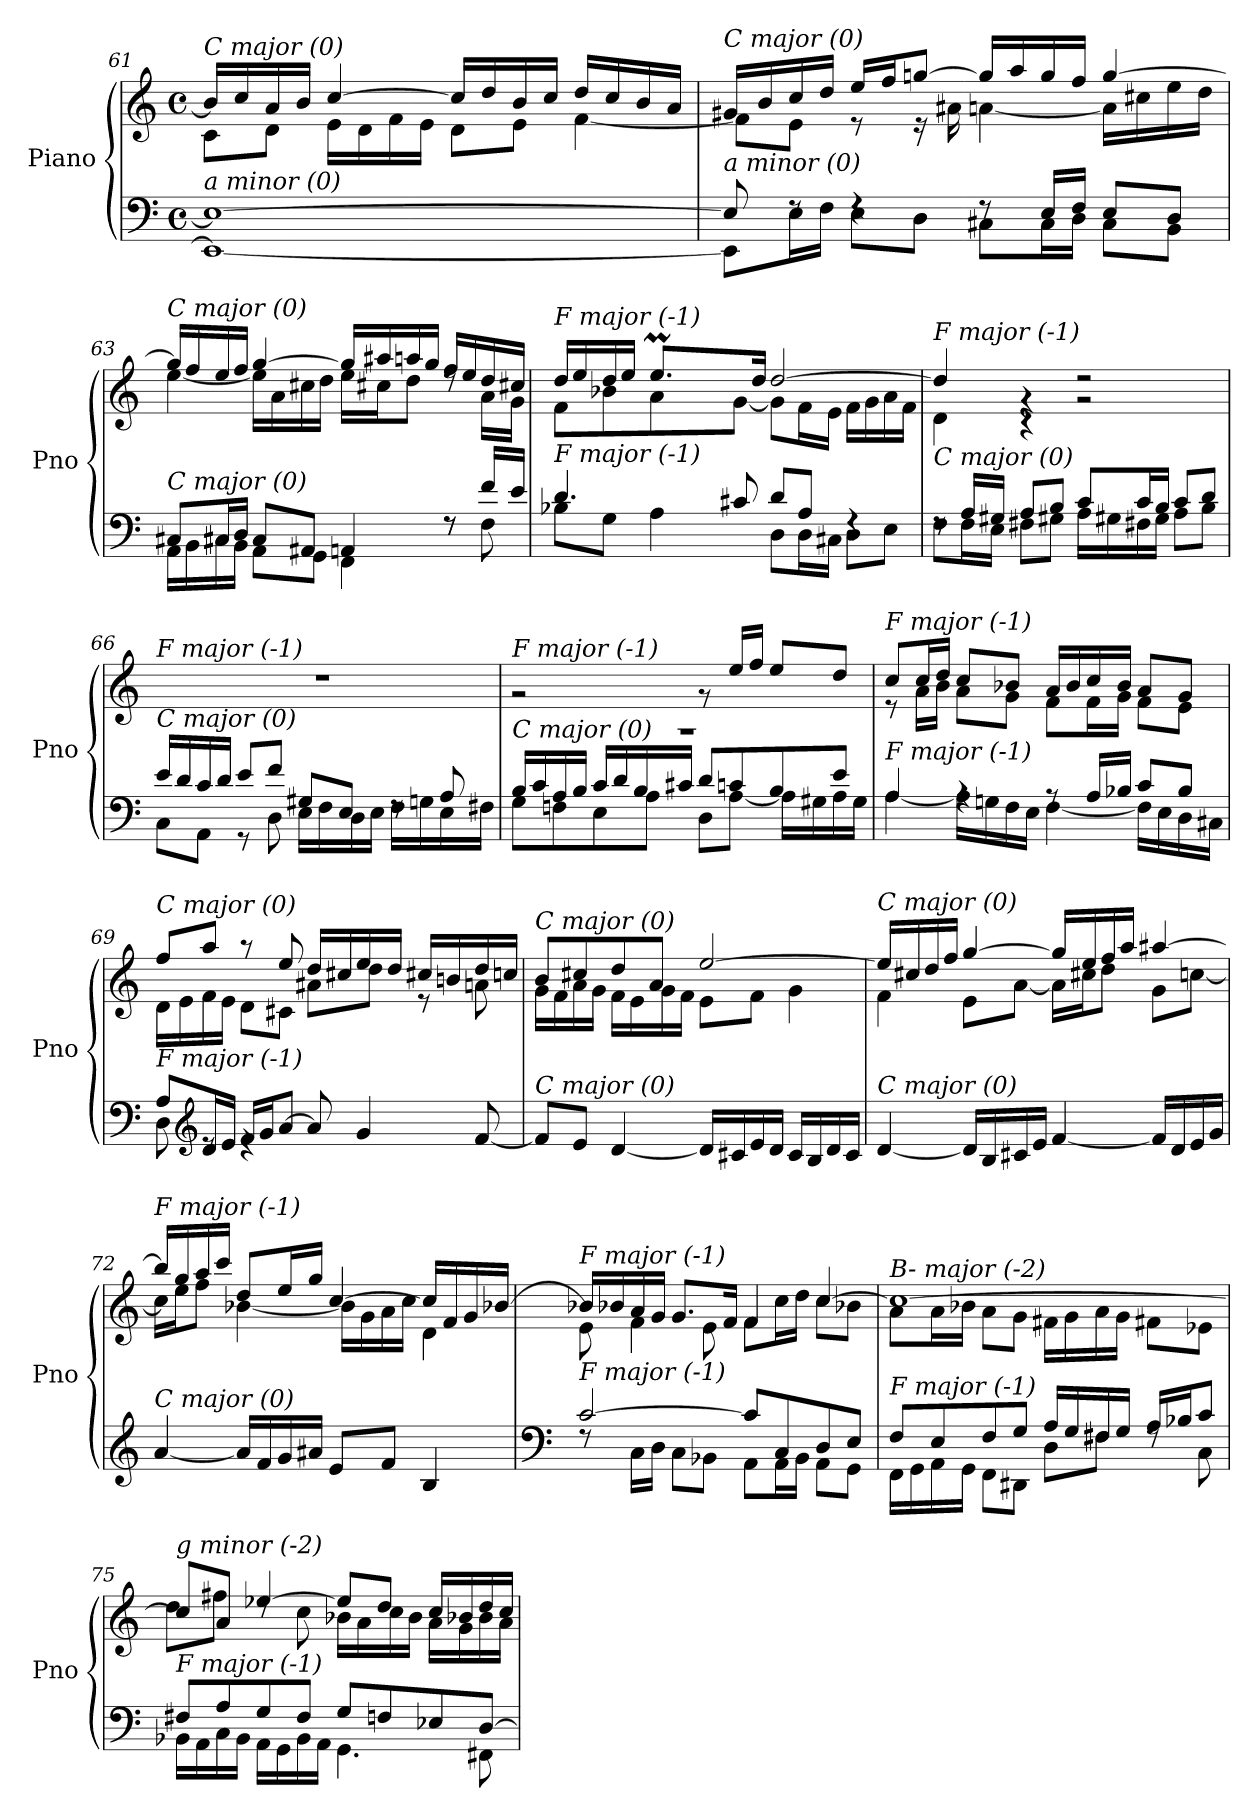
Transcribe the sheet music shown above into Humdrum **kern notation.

**kern	**kern
*part1	*part1
*staff2	*staff1
*I"Piano	*
*I'Pno	*
!!LO:LB:g=z
*clefF4	*clefG2
*k[]	*k[]
*M4/4	*M4/4
*met(c)	*met(c)
=61	=61
*^	*^
!	!	!LO:TX:i:t=C major (0)	!
!LO:TX:i:t=a minor (0)	!	!	!
1E_	1EE_	16b/LL]	8c\L
.	.	16cc/	.
.	.	16a/	8d\J
.	.	16b/JJ	.
.	.	[4cc/	16e\LL
.	.	.	16d\
.	.	.	16f\
.	.	.	16e\JJ
.	.	16cc/LL]	8d\L
.	.	16dd/	.
.	.	16b/	8e\J
.	.	16cc/JJ	.
.	.	16dd/LL	[4f\
.	.	16cc/	.
.	.	16b/	.
.	.	16a/JJ	.
!!LO:LB:g=z	!!
=62	=62	=62	=62
!	!	!LO:TX:i:t=C major (0)	!
!LO:TX:i:t=a minor (0)	!	!	!
8E/]	8EE\L]	16g#X/LL	8f\L]
.	.	16b/	.
8rF	16E\L	16cc/	8e\J
.	16F\JJ	16dd/JJ	.
4rF	8E\L	16ee/LL	8r
.	.	16ff/J	.
.	8D\J	[8ggn/J	16r
.	.	.	16a#Xi\
8rF	8C#X\L	16gg/LL]	[4a\
.	.	16aa/	.
16E/LL	16C#\L	16gg/	.
16F/JJ	16D\JJ	16ff/JJ	.
8E/L	8C#\L	[4gg/	16a\LL]
.	.	.	16cc#X\
8D/J	8BB\J	.	16ee\
.	.	.	16dd\JJ
=63	=63	=63	=63
!	!	!LO:TX:i:t=C major (0)	!
!LO:TX:i:t=C major (0)	!	!	!
8C#X/L	16AA\LL	16gg/LL]	[4ee\
.	16BB\	16ff/	.
16C#X/L	16C#X\	16ee/	.
16D/JJ	16BB\JJ	16ff/JJ	.
8C#/L	8AA\L	[4gg/	16ee\LL]
.	.	.	16a\
8AA#Xi/J	8GG\J	.	16cc#X\
.	.	.	16dd\JJ
4AA/	4FF\	16gg/LL]	16ee\LL
.	.	16aa#Xi/	16cc#X\J
.	.	16aa/	8dd\J
.	.	16gg/JJ	.
8rF	8rF	16ff/LL	8rdd
.	.	16ee/	.
16f/LL	8F\	16dd/	16a\LL
16e/JJ	.	16cc#X/JJ	16g\JJ
!!LO:PB:g=z
=64	=64	=64	=64
*	*^	*	*^
!	!	!	!LO:TX:i:t=F major (-1)	!	!
!LO:TX:i:t=F major (-1)	!	!	!	!	!
4ryy	4.d/	8B-X\L	16dd/LL	8f\L	4ryy
.	.	.	16ee/	.	.
.	.	8G\J	16dd/	8b-X\	.
.	.	.	16ee/JJ	.	.
8.ryy	.	4A\	8.eem/L	8a\	32ffyy
.	.	.	.	.	32eeyy
.	.	.	.	.	32ffyy
.	.	.	.	.	16.eeyy
.	8c#X/	.	.	[8g\J	.
2ryy	.	.	16dd/Jk	.	2ryy
.	8d/L	8D\L	[2dd/	8g\L]	.
.	8A/J	16D\L	.	16f\L	.
.	.	16C#X\JJ	.	16e\JJ	.
.	4rF	8D\L	.	16f\LL	.
.	.	.	.	16g\	.
.	.	8E\J	.	16a\	.
16ryy	.	.	.	16f\JJ	16ryy
*	*v	*v	*	*	*
!!LO:LB:g=z
=65	=65	=65	=65	=65
!	!	!LO:TX:i:t=F major (-1)	!	!
!LO:TX:i:t=C major (0)	!	!	!	!
*	*	*	*v	*v
8rF	8F\L	4dd/]	4d\
16A/LL	16F\L	.	.
16G#X/JJ	16E\JJ	.	.
8A/L	8F#X\L	4rg	4r
8B/J	8G#X\J	.	.
8c/L	16A\LL	2rg	2rdd
.	16G#X\	.	.
16c/L	16F#X\	.	.
16B/JJ	16G#\JJ	.	.
8c/L	8A\L	.	.
8d/J	8B\J	.	.
*	*	*v	*v
=66	=66	=66
!	!	!LO:TX:i:t=F major (-1)
!LO:TX:i:t=C major (0)	!	!
16e/LL	8C\L	1rdd
16d/	.	.
16c/	8AA\J	.
16d/JJ	.	.
8e/L	8r	.
8f/J	8D\	.
8G#X/L	16E\LL	.
.	16F\	.
8E/J	16D\	.
.	16E\JJ	.
8rF	16F\LL	.
.	16Gn\	.
8A/	16E\	.
.	16F#X\JJ	.
!!LO:LB:g=z
=67	=67	=67
*	*	*^
!	!	!LO:TX:i:t=F major (-1)	!
!LO:TX:i:t=C major (0)	!	!	!
16B/LL	8G\L	1rA	2r
16c/	.	.	.
16A/	8Fn\	.	.
16B/JJ	.	.	.
16c/LL	8E\	.	.
16d/	.	.	.
16B/	8A\J	.	.
16c#X/JJ	.	.	.
8d/L	8D\L	.	8r
8cn/	[8A\J	.	16ee/LL
.	.	.	16ff/JJ
8B/	16A\LL]	.	8ee/L
.	16G#X\	.	.
8e/J	16A\	.	8dd/J
.	16G#\JJ	.	.
!!LO:LB:g=z	!!
=68	=68	=68	=68
!	!	!LO:TX:i:t=F major (-1)	!
!LO:TX:i:t=F major (-1)	!	!	!
4A/	[4A\	8cc/L	8r
.	.	16cc/L	16a\LL
.	.	16dd/JJ	16b\JJ
4rA	16A\LL]	8cc/L	8a\L
.	16Gn\	.	.
.	16F\	8b-X/J	8g\J
.	16E\JJ	.	.
8rA	[4F\	16a/LL	8f\L
.	.	16b-/	.
16A/LL	.	16cc/	16f\L
16B-X/JJ	.	16b-/JJ	16g\JJ
8c/L	16F\LL]	8a/L	8f\L
.	16E\	.	.
8B-/J	16D\	8g/J	8e\J
.	16C#X\JJ	.	.
=69	=69	=69	=69
*	*	*	*^
!	!	!LO:TX:i:t=C major (0)	!	!
!LO:TX:i:t=F major (-1)	!	!	!	!
8A/L	8D\	8ff/L	16d\LL	2ryy
.	.	.	16e\	.
*clefG2	*	*	*	*
16d/L	8re	8aa/J	16f\	.
16e/JJ	.	.	16e\JJ	.
16f/LL	4re	8r	8d\L	.
16g/J	.	.	.	.
[8a/J	.	8ee/	8c#X\J	.
8a/]	2ryy	16dd/LL	8a#Xi\L	2ryy
.	.	16cc#X/	.	.
4g/	.	16ee/	8dd\J	.
.	.	16dd/JJ	.	.
.	.	16cc#X/LL	8r	.
.	.	16bn/	.	.
[8f/	.	16dd/	8a\	.
.	.	16ccn/JJ	.	.
*v	*v	*	*	*
*	*	*v	*v
!!LO:LB:g=z
=70	=70	=70
!	!LO:TX:i:t=C major (0)	!
!LO:TX:i:t=C major (0)	!	!
8f/L]	8b/L	16g\LL
.	.	16f\
8e/J	8cc#X/	16a\
.	.	16g\JJ
[4d/	8dd/	16f\LL
.	.	16e\
.	8a/J	16g\
.	.	16f\JJ
16d/LL]	[2ee/	8e\L
16c#X/	.	.
16e/	.	8f\J
16d/JJ	.	.
16c#/LL	.	4g\
16B/	.	.
16d/	.	.
16c#/JJ	.	.
!!LO:LB:g=z	!!
=71	=71	=71
!	!LO:TX:i:t=C major (0)	!
!LO:TX:i:t=C major (0)	!	!
[4d/	16ee/LL]	4f\
.	16cc#X/	.
.	16dd/	.
.	16ff/JJ	.
16d/LL]	[4gg/	8e\L
16B/	.	.
16c#X/	.	[8a\J
16e/JJ	.	.
[4f/	16gg/LL]	16a\LL]
.	16ee/	16cc#X\J
.	16ff/	8dd\J
.	16aa/JJ	.
16f/LL]	[4aa#Xi/	8g\L
16d/	.	.
16e/	.	[8ccn\J
16g/JJ	.	.
=72	=72	=72
!	!LO:TX:i:t=F major (-1)	!
!LO:TX:i:t=C major (0)	!	!
[4a/	16bb-/LL]	16cc\LL]
.	16gg/	16ee\J
.	16aa/	8ff\J
.	16ccc/JJ	.
16a/LL]	8dd/L	[4b-X\
16f/	.	.
16g/	16ee/L	.
16a#Xi/JJ	16gg/JJ	.
8e/L	[4cc/	16b-\LL]
.	.	16g\
8f/J	.	16a\
.	.	16cc\JJ
4B/	16cc/LL]	4d\
.	16f/	.
.	16g/	.
.	[16b-X/JJ	.
!!LO:PB:g=z	!!
=73	=73	=73
*clefF4	*	*
*^	*	*
!	!	!LO:TX:i:t=F major (-1)	!
!LO:TX:i:t=F major (-1)	!	!	!
[2c/	8rF	16b-X/LL]	8e\
.	.	16b-X/	.
.	16C\LL	16a/	4f\
.	16D\JJ	16g/JJ	.
.	8C\L	8.g/L	.
.	8BB-X\J	.	8e\
.	.	16f/Jk	.
8c/L]	8AA\L	4f/	8f\L
8C/	16AA\L	.	16cc\L
.	16BB-\JJ	.	16dd\JJ
8D/	8AA\L	[4cc/	8cc\L
8E/J	8GG\J	.	8b-X\J
!!LO:LB:g=z	!!
=74	=74	=74	=74
!	!	!LO:TX:i:t=B- major (-2)	!
!LO:TX:i:t=F major (-1)	!	!	!
8F/L	16FF\LL	1cc_	8a\L
.	16GG\	.	.
8E/	16AA\	.	16a\L
.	16GG\JJ	.	16b-X\JJ
8F/	8FF\L	.	8a\L
8G/J	8DD#Xi\J	.	8g\J
16A/LL	8D\L	.	16f#X\LL
16G/	.	.	16g\
16F#X/	8F#X\J	.	16a\
16G/JJ	.	.	16g\JJ
16A/LL	8rF	.	8f#X\L
16B-X/J	.	.	.
8c/J	8C\	.	8e-X\J
=75	=75	=75	=75
!	!	!LO:TX:i:t=g minor (-2)	!
!LO:TX:i:t=F major (-1)	!	!	!
8F#X/L	16BB-X\LL	8cc/L]	8dd\L
.	16AA\	.	.
8A/	16C\	8a/J	8ff#X\J
.	16BB-\JJ	.	.
8G/	16AA\LL	[4ee-X/	8rdd
.	16GG\	.	.
8F#/J	16BB-\	.	8cc\
.	16AA\JJ	.	.
8G/L	4.GG\	8ee-/L]	16b-X\LL
.	.	.	16a\
8Fn/	.	8dd/J	16cc\
.	.	.	16b-\JJ
8E-Xj/	.	16cc/LL	16a\LL
.	.	16b-X/	16g\
[8D/J	8FF#X\	16dd/	16b-\
.	.	16cc/JJ	16a\JJ
*v	*v	*	*
*	*v	*v
=	=
*-	*-
